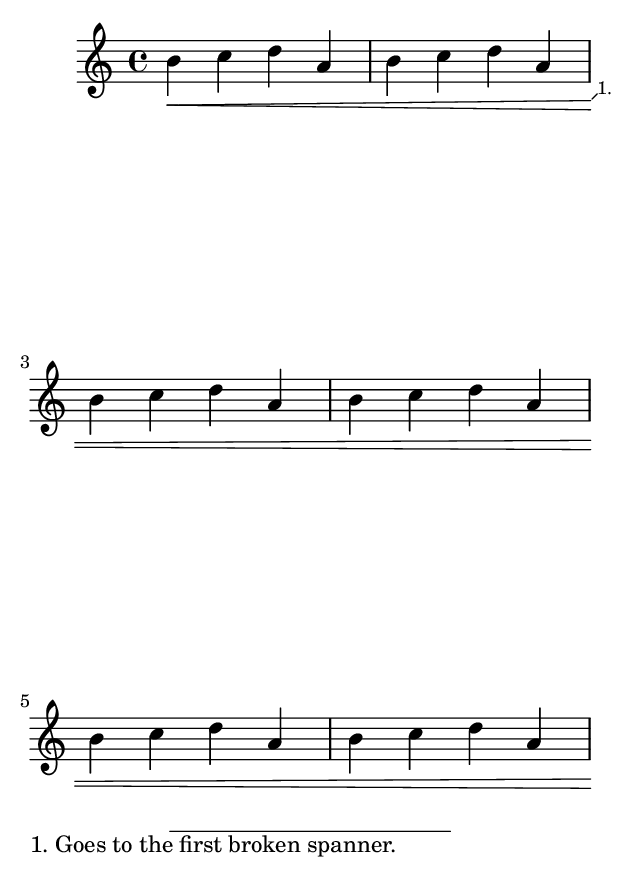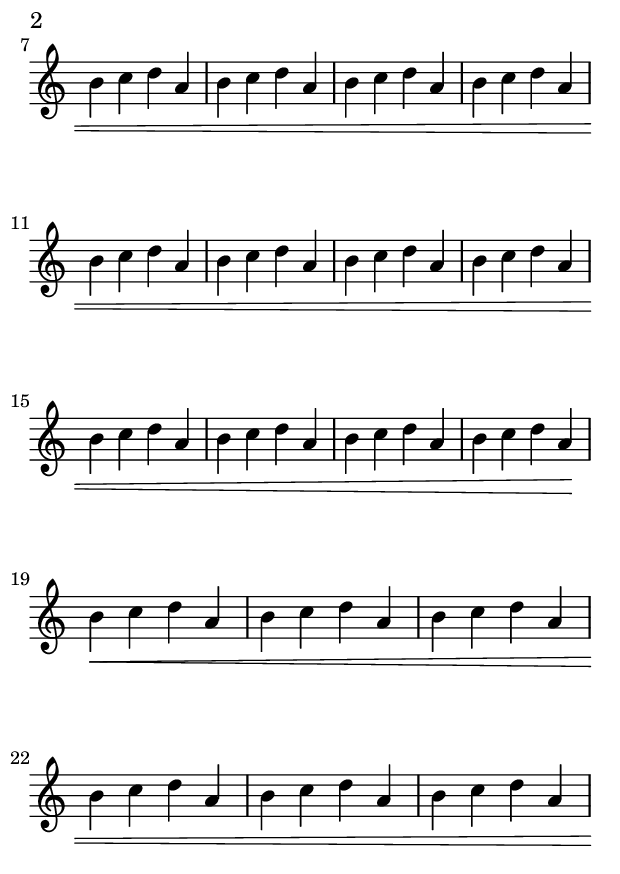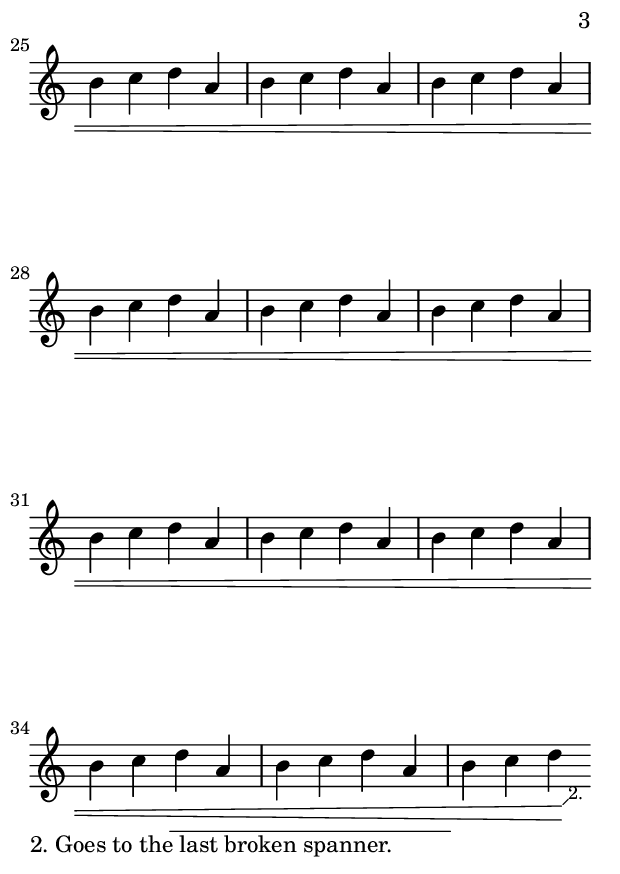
\version "2.14.0"
\header {
  texidoc = "Footnotes are annotated at the correct place, and the
annotation goes to the correct page."
}

#(set-default-paper-size "a6")

\paper { ragged-last-bottom = ##f }

\book {

\relative c'' {
\footnoteGrob #'Hairpin
              #'(0.5 . 0.5)
              \markup { \tiny "1." }
              \markup { 1. \justify { Goes to the first broken spanner. } }
b4\< c d a
b c d a
b c d a
b c d a
b c d a
b c d a \break \pageBreak
b c d a
b c d a
b c d a
b c d a
b c d a
b c d a
b c d a
b c d a
b c d a
b c d a
b c d a
b c d a\!

\once \override FootnoteSpanner #'spanner-placement = #RIGHT
\footnoteGrob #'Hairpin
              #'(0.5 . 0.5)
              \markup { \tiny "2." }
              \markup { 2. \justify { Goes to the last broken spanner. } }
b4\< c d a
b c d a
b c d a
b c d a
b c d a
b c d a \break \pageBreak
b c d a
b c d a
b c d a
b c d a
b c d a
b c d a
b c d a
b c d a
b c d a
b c d a
b c d a
b c d\!
}}
